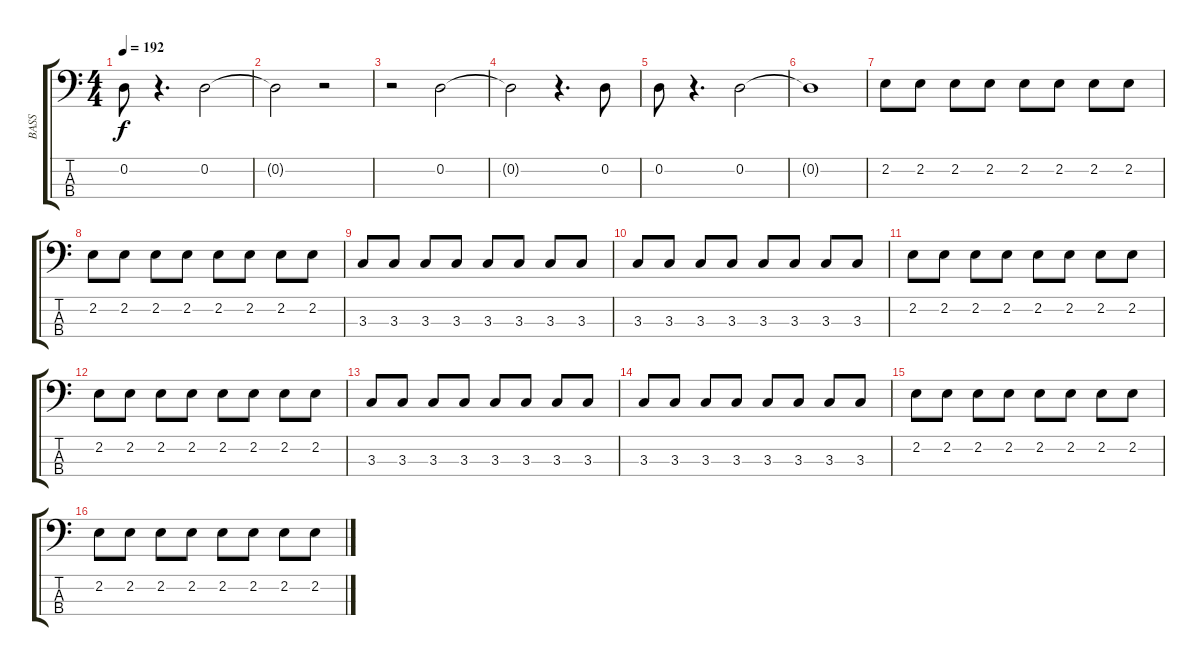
\track ("     BASS" "     BASS") {instrument fretlessbass}
\staff {score tabs}
\tuning (G2 D2 A1 E1) {hide}
\ts (4 4)
\tempo 192
\clef f4
\ks c
0.2.8{dy f} r.4{d} 0.2.2 |
0.2{t}.2 r.2 |
r.2 0.2.2 |
0.2{t}.2 r.4{d} 0.2.8 |
0.2.8 r.4{d} 0.2.2 |
0.2{t}.1 |
2.2.8 2.2.8 2.2.8 2.2.8 2.2.8 2.2.8 2.2.8 2.2.8 |
2.2.8 2.2.8 2.2.8 2.2.8 2.2.8 2.2.8 2.2.8 2.2.8 |
3.3.8 3.3.8 3.3.8 3.3.8 3.3.8 3.3.8 3.3.8 3.3.8 |
3.3.8 3.3.8 3.3.8 3.3.8 3.3.8 3.3.8 3.3.8 3.3.8 |
2.2.8 2.2.8 2.2.8 2.2.8 2.2.8 2.2.8 2.2.8 2.2.8 |
2.2.8 2.2.8 2.2.8 2.2.8 2.2.8 2.2.8 2.2.8 2.2.8 |
3.3.8 3.3.8 3.3.8 3.3.8 3.3.8 3.3.8 3.3.8 3.3.8 |
3.3.8 3.3.8 3.3.8 3.3.8 3.3.8 3.3.8 3.3.8 3.3.8 |
2.2.8 2.2.8 2.2.8 2.2.8 2.2.8 2.2.8 2.2.8 2.2.8 |
2.2.8 2.2.8 2.2.8 2.2.8 2.2.8 2.2.8 2.2.8 2.2.8
